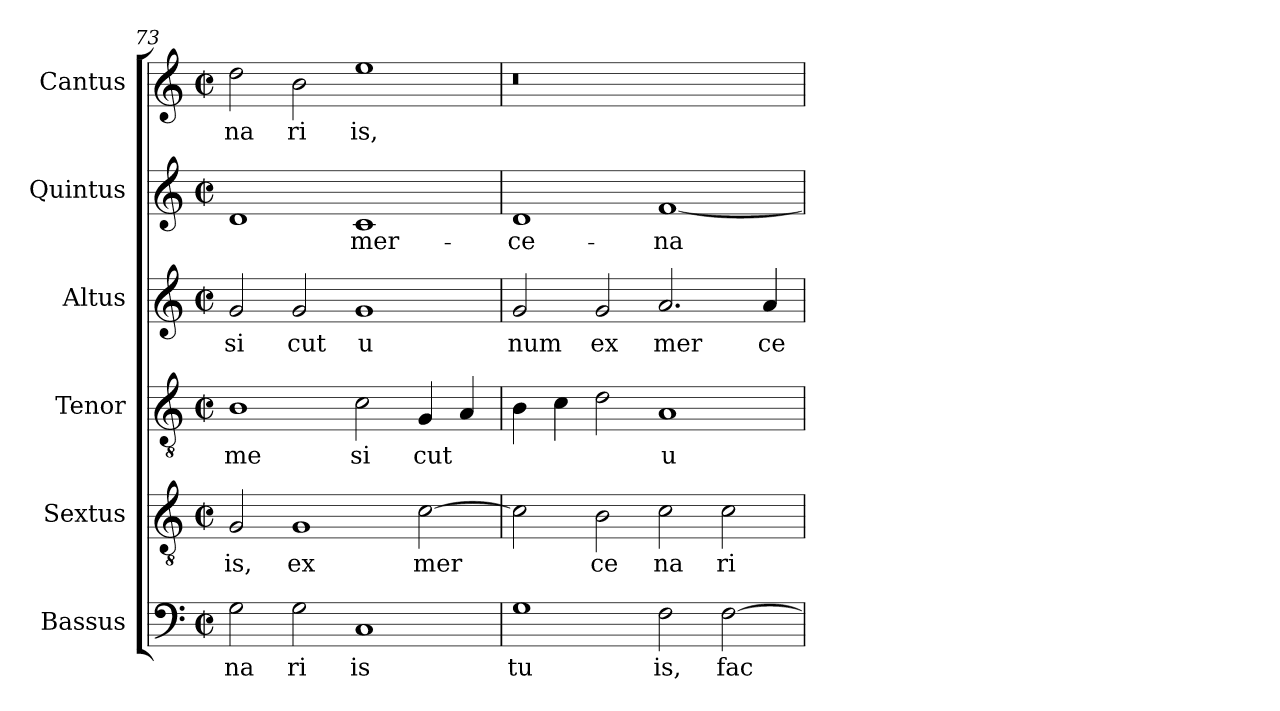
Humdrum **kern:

**kern	**text	**kern	**text	**kern	**text	**kern	**text	**kern	**text	**kern	**text
*part6	*part6	*part5	*part5	*part4	*part4	*part3	*part3	*part2	*part2	*part1	*part1
*staff6	*staff6	*staff5	*staff5	*staff4	*staff4	*staff3	*staff3	*staff2	*staff2	*staff1	*staff1
*I"Bassus	*	*I"Sextus	*	*I"Tenor	*	*I"Altus	*	*I"Quintus	*	*I"Cantus	*
*clefF4	*	*clefGv2	*	*clefGv2	*	*clefG2	*	*clefG2	*	*clefG2	*
*M2/2	*	*M2/2	*	*M2/2	*	*M2/2	*	*M2/2	*	*M2/2	*
*met(c|)	*	*met(c|)	*	*met(c|)	*	*met(c|)	*	*met(c|)	*	*met(c|)	*
=73	=73	=73	=73	=73	=73	=73	=73	=73	=73	=73	=73
!	!LO:LY:b:cj	!	!LO:LY:b:cj	!	!LO:LY:b:cj	!	!LO:LY:b:cj	!	!	!	!LO:LY:b:cj
2G\	na	2G/	is,	1B	me	2g/	si	1d	.	2dd\	na
!	!LO:LY:b:cj	!	!LO:LY:b:cj	!	!	!	!LO:LY:b:cj	!	!	!	!LO:LY:b:cj
2G\	ri	1G	ex	.	.	2g/	cut	.	.	2b\	ri
!	!LO:LY:b:cj	!	!	!	!LO:LY:b:cj	!	!LO:LY:b:cj	!	!LO:LY:b:cj	!	!LO:LY:b:cj
1C	is	.	.	2c\	si	1g	u	1c	mer-	1ee	is,
!	!	!	!LO:LY:b	!	!LO:LY:b	!	!	!	!	!	!
.	.	[>2c\	mer	4G/	cut	.	.	.	.	.	.
.	.	.	.	4A/	.	.	.	.	.	.	.
=74	=74	=74	=74	=74	=74	=74	=74	=74	=74	=74	=74
!	!LO:LY:b:cj	!	!	!	!	!	!LO:LY:b:cj	!	!LO:LY:b:cj	!	!
1G	tu	2c\]	.	4B\	.	2g/	num	1d	-ce-	0r	.
.	.	.	.	4c\	.	.	.	.	.	.	.
!	!	!	!LO:LY:b:cj	!	!	!	!LO:LY:b:cj	!	!	!	!
.	.	2B\	ce	2d\	.	2g/	ex	.	.	.	.
!	!LO:LY:b:cj	!	!LO:LY:b:cj	!	!LO:LY:b:cj	!	!LO:LY:b:cj	!	!LO:LY:b:cj	!	!
2F\	is,	2c\	na	1A	u	2.a/	mer	[<1f	-na-	.	.
!	!LO:LY:b	!	!LO:LY:b:cj	!	!	!	!	!	!	!	!
[>2F\	fac	2c\	ri	.	.	.	.	.	.	.	.
!	!	!	!	!	!	!	!LO:LY:b:cj	!	!	!	!
.	.	.	.	.	.	4a/	ce	.	.	.	.
=	=	=	=	=	=	=	=	=	=	=	=
*-	*-	*-	*-	*-	*-	*-	*-	*-	*-	*-	*-
